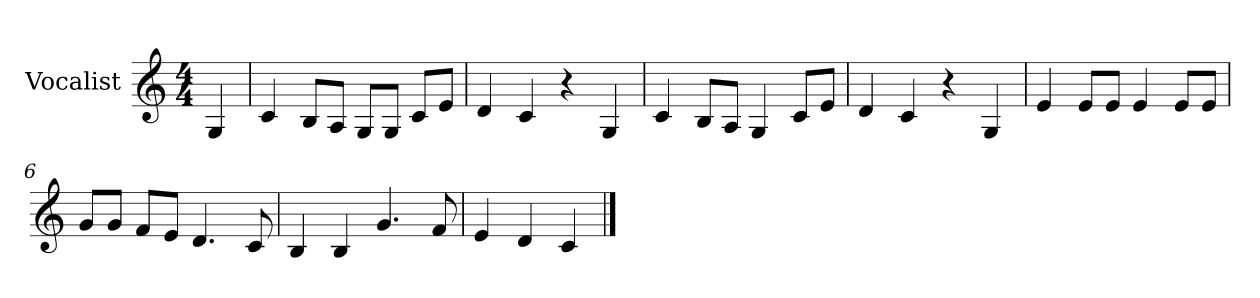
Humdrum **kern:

**kern
*part1
*staff1
*I"Vocalist
*k[]
*C:
*M4/4
=
4G
=1
4c
8BL
8AJ
8GL
8GJ
8cL
8eJ
=2
4d
4c
4r
4G
=3
4c
8BL
8AJ
4G
8cL
8eJ
=4
4d
4c
4r
4G
=5
4e
8eL
8eJ
4e
8eL
8eJ
=6
8gL
8gJ
8fL
8eJ
4.d
8c
=7
4B
4B
4.g
8f
=8
4e
4d
4c
==
*-
